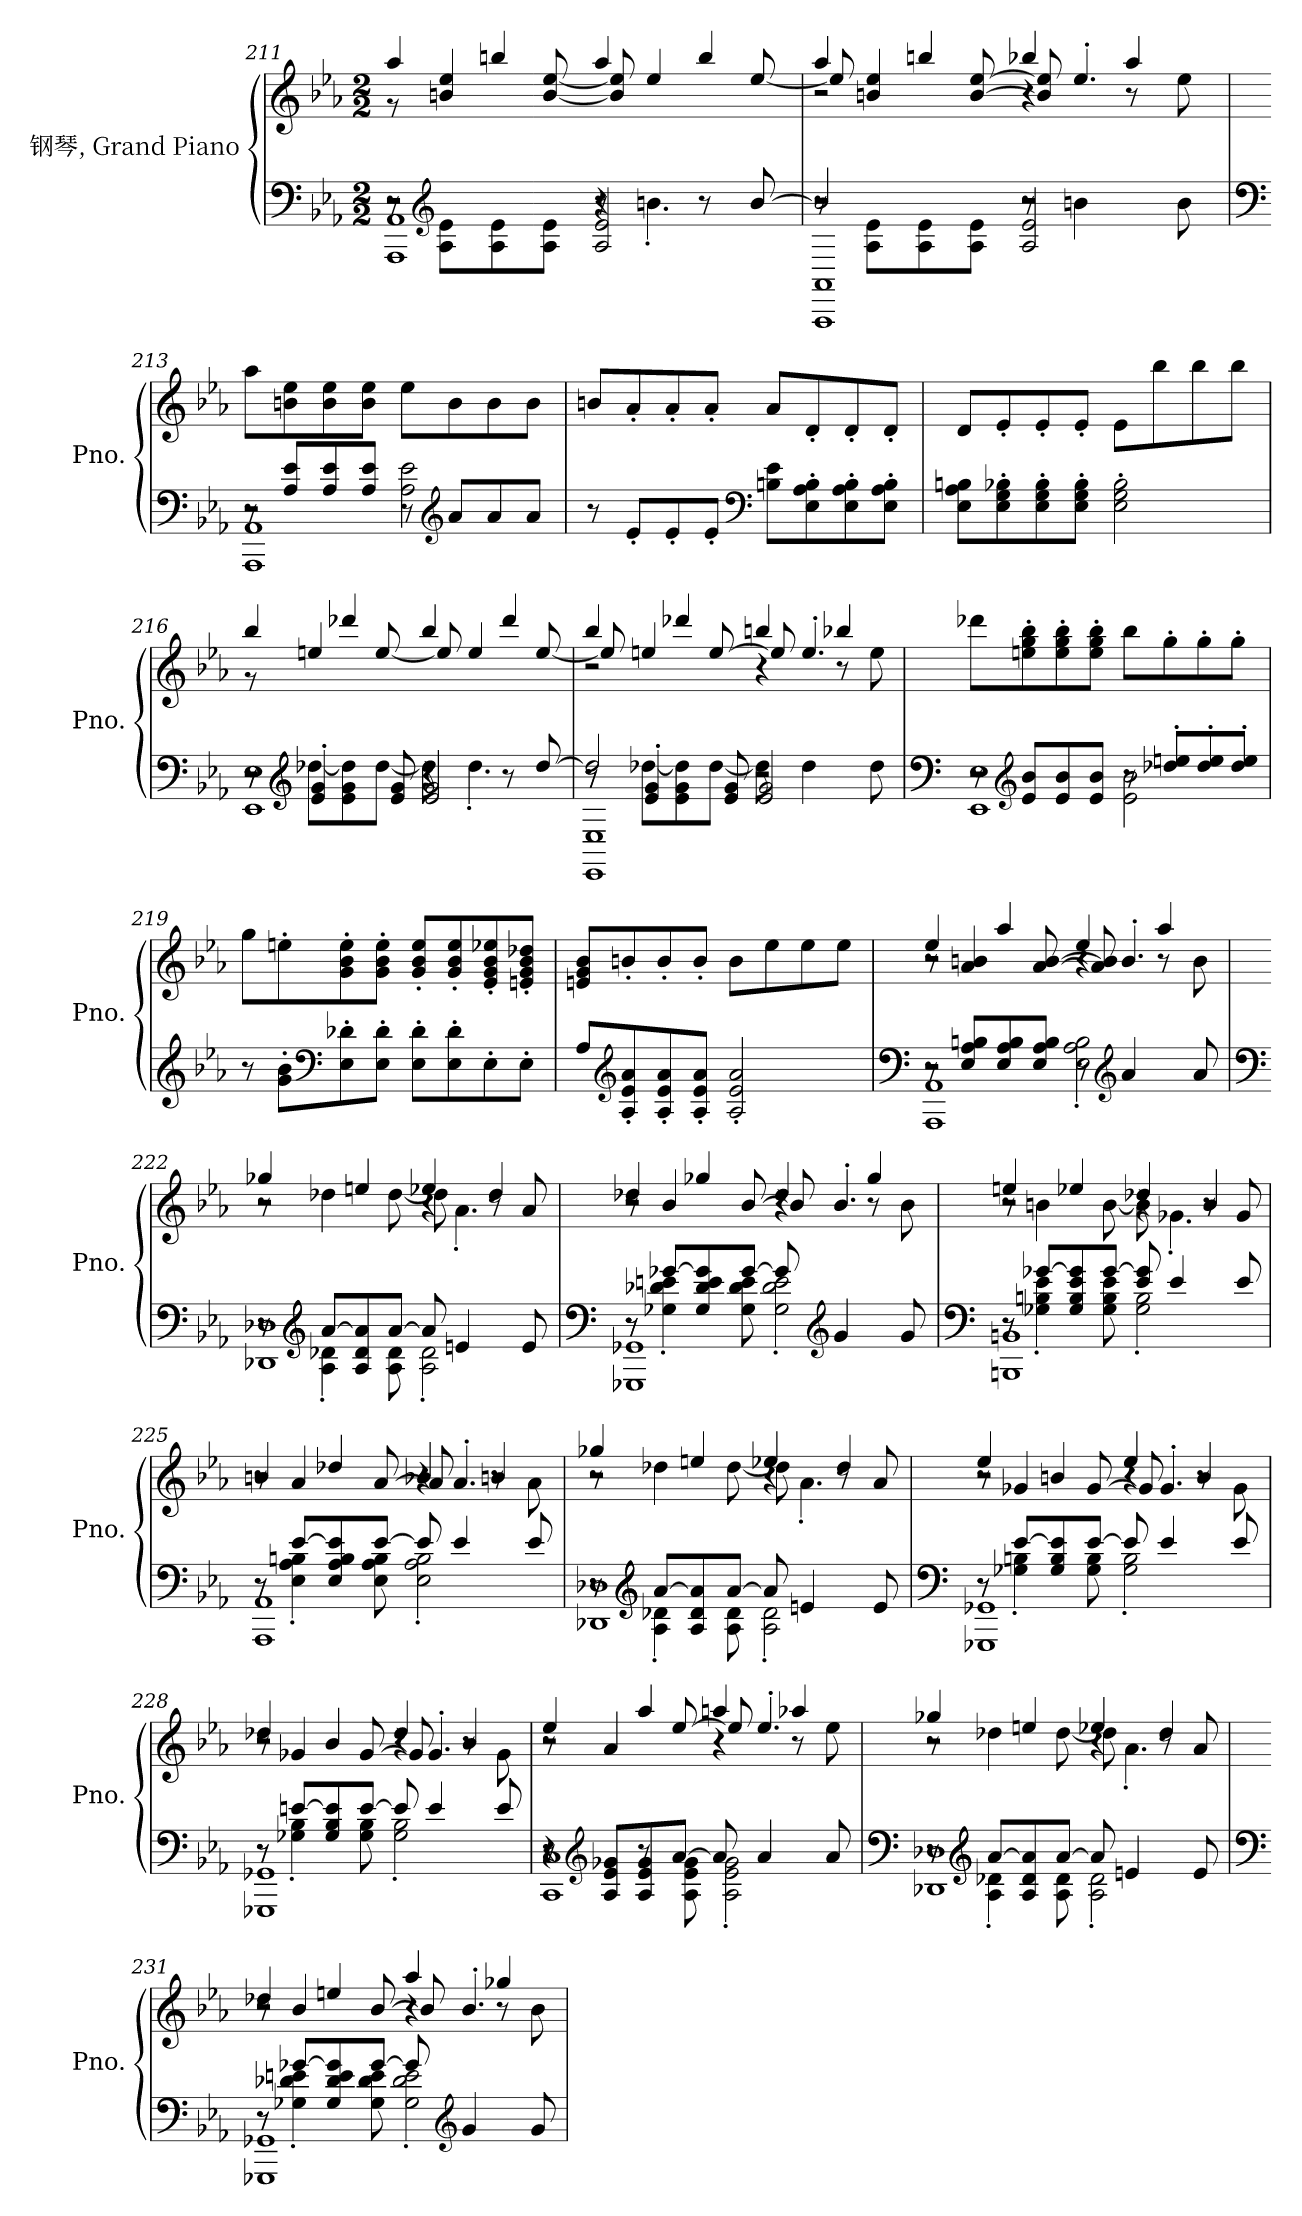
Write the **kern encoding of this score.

**kern	**kern
*part1	*part1
*staff2	*staff1
*I"钢琴, Grand Piano	*
*I'Pno.	*
*clefF4	*clefG2
*k[b-e-a-]	*k[b-e-a-]
*M2/2	*M2/2
*MM96	*MM96
=211	=211
*^	*^
*	*^	*	*
*	*	*^	*	*
2r	8r	2r	1AAA- 1AA-	4aa-/	8r
*clefG2	*	*	*	*	*
*	*	*	*	*MM130	*
.	8A-\ 8e-\L	.	.	.	4bn/ 4ee-/
.	8A-\ 8e-\	.	.	4bbn/	.
.	8A-\ 8e-\J	.	.	.	[8b/ [8ee-/
4r	8r	2A-/ 2e-/	.	4aa-/	8b/] 8ee-/]
.	4.bn'\	.	.	.	4ee-/
8r	.	.	.	4bb/	.
[8b/	.	.	.	.	[8ee-/
*	*	*	*	*v	*v
=212	=212	=212	=212	=212
*	*	*	*	*MM90
*	*	*	*	*^
*	*	*	*	*	*^
2b/]	8r	2r	1AAA- 1AA-	4aa-/	2r	8ee-/]
*	*	*	*	*MM130	*	*
.	8A-\ 8e-\L	.	.	.	.	4bn/ 4ee-/
.	8A-\ 8e-\	.	.	4bbn/	.	.
.	8A-\ 8e-\J	.	.	.	.	[8b/ [8ee-/
*	*	*	*	*MM120	*	*
2r	8r	2A-/ 2e-/	.	4bb-X/	4r	8b/] 8ee-/]
.	4bn\	.	.	.	.	4.ee-'/
.	.	.	.	4aa-/	8r	.
*	*	*	*	*MM110	*	*
.	8b\	.	.	.	8ee-\	.
*v	*v	*v	*v	*	*	*
*	*v	*v	*v
!!LO:LB:g=z
=213	=213
*clefF4	*
*	*MM85
*^	*
*	*^	*
8r	2r	1AAA- 1AA-	8aa-\L
*	*	*	*MM130
8A-/ 8e-/L	.	.	8bn\ 8ee-\
8A-/ 8e-/	.	.	8b\ 8ee-\
8A-/ 8e-/J	.	.	8b\ 8ee-\J
*	*	*	*MM110
8r	2A-\ 2e-\	.	8ee-\L
*clefG2	*	*	*
*	*	*	*MM130
8a-/L	.	.	8b\
8a-/	.	.	8b\
8a-/J	.	.	8b\J
*v	*v	*v	*
=214	=214
8r	8bn/L
8e-'/L	8a-'/
8e-'/	8a-'/
8e-'/J	8a-'/J
*clefF4	*
*	*MM120
8Bn\ 8e-\L	8a-/L
*	*MM130
8E-\' 8A-\' 8B\'	8d'/
8E-\' 8A-\' 8B\'	8d'/
*	*MM120
8E-\' 8A-\' 8B\'J	8d'/J
=215	=215
*	*MM100
8E-\ 8A-\ 8Bn\L	8d/L
*	*MM120
8E-\' 8G\' 8B-X\'	8e-'/
8E-\' 8G\' 8B-\'	8e-'/
*	*MM100
8E-\' 8G\' 8B-\'J	8e-'/J
*	*MM90
2E-\' 2G\' 2B-\'	8e-\L
*	*MM110
.	8bb-\
*	*MM120
.	8bb-\
.	8bb-\J
!!LO:LB:g=z
=216	=216
*	*MM96
*^	*^
*	*^	*	*
*	*	*^	*	*
2r	8r	8r	1EE- 1E-	4bb-/	8r
*clefG2	*	*	*	*	*
*	*	*	*	*MM130	*
.	[8dd-X\L	4e-/' 4g/'	.	.	4een/
.	8e-\ 8g\ 8dd-\]	.	.	4ddd-X/	.
.	[8dd-\J	8e-/ 8g/	.	.	[8ee/
4r	8dd-\]	2e-/ 2g/	.	4bb-/	8ee/]
.	4.dd-'\	.	.	.	4ee/
8r	.	.	.	4ddd-/	.
[8dd-/	.	.	.	.	[8ee/
*	*	*	*	*v	*v
=217	=217	=217	=217	=217
*	*	*	*	*MM90
*	*	*	*	*^
*	*	*	*	*	*^
2dd-/]	8r	8r	1EE- 1E-	4bb-/	2r	8ee/]
*	*	*	*	*MM130	*	*
.	[8dd-X\L	4e-/' 4g/'	.	.	.	4een/
.	8e-\ 8g\ 8dd-\]	.	.	4ddd-X/	.	.
.	[8dd-\J	8e-/ 8g/	.	.	.	[8ee/
*	*	*	*	*MM120	*	*
2r	8dd-\]	2e-/ 2g/	.	4bbn/	4r	8ee/]
.	4dd-\	.	.	.	.	4.ee'/
.	.	.	.	4bb-X/	8r	.
.	8dd-\	.	.	.	8ee\	.
*v	*v	*v	*v	*	*	*
*	*v	*v	*v
!!LO:LB:g=z
=218	=218
*clefF4	*
*	*MM85
*^	*
*	*^	*
8r	2r	1EE- 1E-	8ddd-X\L
*clefG2	*	*	*
*	*	*	*MM110
8e-/ 8b-/L	.	.	8een\' 8gg\' 8bb-\'
*	*	*	*MM120
8e-/ 8b-/	.	.	8ee\' 8gg\' 8bb-\'
8e-/ 8b-/J	.	.	8ee\' 8gg\' 8bb-\'J
*	*	*	*MM110
8r	2e-\ 2b-\	.	8bb-\L
*	*	*	*MM125
8dd-X/' 8een/'L	.	.	8gg'\
8dd-/' 8ee/'	.	.	8gg'\
8dd-/' 8ee/'J	.	.	8gg'\J
*v	*v	*v	*
=219	=219
*	*MM110
8r	8gg\L
*	*MM120
8g\' 8b-\'L	8een'\
*clefF4	*
*	*MM130
8E-\' 8d-X\'	8g\' 8b-\' 8ee\'
8E-\' 8d-\'J	8g\' 8b-\' 8ee\'J
*	*MM120
8E-\' 8d-\'L	8g/' 8b-/' 8ee/'L
*	*MM130
8E-\' 8d-\'	8g/' 8b-/' 8ee/'
*	*MM120
8E-'\	8e-/' 8g/' 8b-/' 8ee-X/'
*	*MM100
8E-'\J	8en/' 8g/' 8b-/' 8dd-X/'J
=220	=220
8A-/L	8en/ 8g/ 8b-/L
*clefG2	*
*	*MM120
8A-/' 8e-/' 8a-/'	8bn'/
8A-/' 8e-/' 8a-/'	8b'/
*	*MM100
8A-/' 8e-/' 8a-/'J	8b'/J
*	*MM90
2A-/' 2e-/' 2a-/'	8b\L
*	*MM110
.	8ee-\
*	*MM120
.	8ee-\
*	*MM96
.	8ee-\J
!!LO:PB:g=z
=221	=221
*clefF4	*
*^	*^
*	*^	*	*^
8r	2r	1AAA- 1AA-	4ee-/	2r	8r
*	*	*	*MM130	*	*
8E-/ 8A-/ 8Bn/L	.	.	.	.	4a-/ 4bn/
8E-/ 8A-/ 8B/	.	.	4aa-/	.	.
8E-/ 8A-/ 8B/J	.	.	.	.	[8a-/ [8b/
8r	2E-\' 2A-\' 2B\'	.	4ee-/	4r	8a-/] 8b/]
*clefG2	*	*	*	*	*
4a-/	.	.	.	.	4.b'/
.	.	.	4aa-/	8r	.
8a-/	.	.	.	8b\	.
=222	=222	=222	=222	=222	=222
*clefF4	*	*	*	*	*
*	*	*	*MM90	*	*
8r	8r	1DD-X 1D-X	4gg-X/	8r	2r
*clefG2	*	*	*	*	*
*	*	*	*MM130	*	*
[8a-/L	4A-\' 4d-X\'	.	.	4dd-X\	.
8A-/ 8d-/ 8a-/]	.	.	4een/	.	.
[8a-/J	8A-\ 8d-\	.	.	[8dd-\	.
8a-/]	2A-\' 2d-\'	.	4ee-X/	8dd-\]	4r
4en/	.	.	.	4.a-'\	.
.	.	.	4dd-/	.	8r
8e/	.	.	.	.	8a-/
!!LO:LB:g=z	!!	!!
=223	=223	=223	=223	=223	=223
*clefF4	*	*	*	*	*
*	*	*	*MM110	*	*
8r	8r	1GGG-X 1GG-X	4dd-X/	2r	8r
*	*	*	*MM130	*	*
[8g-X/L	4G-X\' 4d-X\' 4en\'	.	.	.	4b-/
8G-/ 8d-/ 8e/ 8g-/]	.	.	4gg-X/	.	.
[8g-/J	8G-\ 8d-\ 8e\	.	.	.	[8b-/
8g-/]	2G-\' 2d-\' 2e\'	.	4dd-/	4r	8b-/]
*clefG2	*	*	*	*	*
4g-/	.	.	.	.	4.b-'/
.	.	.	4gg-/	8r	.
8g-/	.	.	.	8b-\	.
=224	=224	=224	=224	=224	=224
*clefF4	*	*	*	*	*
*	*	*	*MM90	*	*
8r	8r	1BBBn 1BBn	4een/	8r	2r
*	*	*	*MM130	*	*
[8g-X/L	4G-X\' 4Bn\' 4e-\'	.	.	4bn\	.
8G-/ 8B/ 8e-/ 8g-/]	.	.	4ee-X/	.	.
[8g-/J	8G-\ 8B\ 8e-\	.	.	[8b\	.
8e-/ 8g-/]	2G-\' 2B\'	.	4dd-X/	8b\]	4r
4e-/	.	.	.	4.g-X'\	.
.	.	.	4b/	.	8r
8e-/	.	.	.	.	8g-/
!!LO:LB:g=z	!!	!!
=225	=225	=225	=225	=225	=225
*	*	*	*MM85	*	*
8r	8r	1AAA- 1AA-	4bn/	2r	8r
*	*	*	*MM120	*	*
[8e-/L	4E-\' 4A-\' 4Bn\'	.	.	.	4a-/
*	*	*	*MM130	*	*
8E-/ 8A-/ 8B/ 8e-/]	.	.	4dd-X/	.	.
[8e-/J	8E-\ 8A-\ 8B\	.	.	.	[8a-/
8e-/]	2E-\' 2A-\' 2B\'	.	4b-X/	4r	8a-/]
4e-/	.	.	.	.	4.a-'/
*	*	*	*MM120	*	*
.	.	.	4bn/	8r	.
8e-/	.	.	.	8a-\	.
=226	=226	=226	=226	=226	=226
*	*	*	*MM110	*	*
8r	8r	1DD-X 1D-X	4gg-X/	8r	2r
*clefG2	*	*	*	*	*
[8a-/L	4A-\' 4d-X\'	.	.	4dd-X\	.
*	*	*	*MM130	*	*
8A-/ 8d-/ 8a-/]	.	.	4een/	.	.
[8a-/J	8A-\ 8d-\	.	.	[8dd-\	.
8a-/]	2A-\' 2d-\'	.	4ee-X/	8dd-\]	4r
4en/	.	.	.	4.a-'\	.
.	.	.	4dd-/	.	8r
8e/	.	.	.	.	8a-/
!!LO:LB:g=z	!!	!!
=227	=227	=227	=227	=227	=227
*clefF4	*	*	*	*	*
*	*	*	*MM120	*	*
8r	8r	1GGG-X 1GG-X	4ee-/	2r	8r
[8e-/L	4G-X\' 4Bn\'	.	.	.	4g-X/
*	*	*	*MM130	*	*
8G-/ 8B/ 8e-/]	.	.	4bn/	.	.
[8e-/J	8G-\ 8B\	.	.	.	[8g-/
8e-/]	2G-\' 2B\'	.	4ee-/	4r	8g-/]
4e-/	.	.	.	.	4.g-'/
.	.	.	4b/	8r	.
8e-/	.	.	.	8g-\	.
=228	=228	=228	=228	=228	=228
8r	8r	1GGG-X 1GG-X	4dd-X/	2r	8r
[8en/L	4G-X\' 4B-\'	.	.	.	4g-X/
8G-/ 8B-/ 8e/]	.	.	4b-/	.	.
[8e/J	8G-\ 8B-\	.	.	.	[8g-/
8e/]	2G-\' 2B-\'	.	4dd-/	4r	8g-/]
4e/	.	.	.	.	4.g-'/
.	.	.	4b-/	8r	.
*	*	*	*MM110	*	*
8e/	.	.	.	8g-\	.
!!LO:LB:g=z	!!	!!
=229	=229	=229	=229	=229	=229
*	*	*	*MM85	*	*
8r	4r	1CC 1C	4ee-/	2r	8r
*clefG2	*	*	*	*	*
*	*	*	*MM120	*	*
8A-/ 8e-/ 8g-X/L	.	.	.	.	4a-/
*	*	*	*MM130	*	*
8A-/ 8e-/ 8g-/	8r	.	4aa-/	.	.
[8a-/J	8A-\ 8e-\ 8g-\	.	.	.	[8ee-/
*	*	*	*MM110	*	*
8a-/]	2A-\' 2e-\' 2g-\'	.	4aan/	4r	8ee-/]
*	*	*	*MM130	*	*
4a-/	.	.	.	.	4.ee-'/
.	.	.	4aa-X/	8r	.
8a-/	.	.	.	8ee-\	.
=230	=230	=230	=230	=230	=230
*clefF4	*	*	*	*	*
8r	8r	1DD-X 1D-X	4gg-X/	8r	2r
*clefG2	*	*	*	*	*
[8a-/L	4A-\' 4d-X\'	.	.	4dd-X\	.
8A-/ 8d-/ 8a-/]	.	.	4een/	.	.
[8a-/J	8A-\ 8d-\	.	.	[8dd-\	.
8a-/]	2A-\' 2d-\'	.	4ee-X/	8dd-\]	4r
4en/	.	.	.	4.a-'\	.
.	.	.	4dd-/	.	8r
8e/	.	.	.	.	8a-/
!!LO:LB:g=z	!!	!!
=231	=231	=231	=231	=231	=231
*clefF4	*	*	*	*	*
8r	8r	1GGG-X 1GG-X	4dd-X/	2r	8r
*	*	*	*MM120	*	*
[8g-X/L	4G-X\' 4d-X\' 4en\'	.	.	.	4b-/
*	*	*	*MM130	*	*
8G-/ 8d-/ 8e/ 8g-/]	.	.	4een/	.	.
[8g-/J	8G-\ 8d-\ 8e\	.	.	.	[8b-/
*	*	*	*MM110	*	*
8g-/]	2G-\' 2d-\' 2e\'	.	4aa-/	4r	8b-/]
*clefG2	*	*	*	*	*
*	*	*	*MM130	*	*
4g-/	.	.	.	.	4.b-'/
.	.	.	4gg-X/	8r	.
8g-/	.	.	.	8b-\	.
*v	*v	*v	*	*	*
*	*v	*v	*v
=	=
*-	*-
